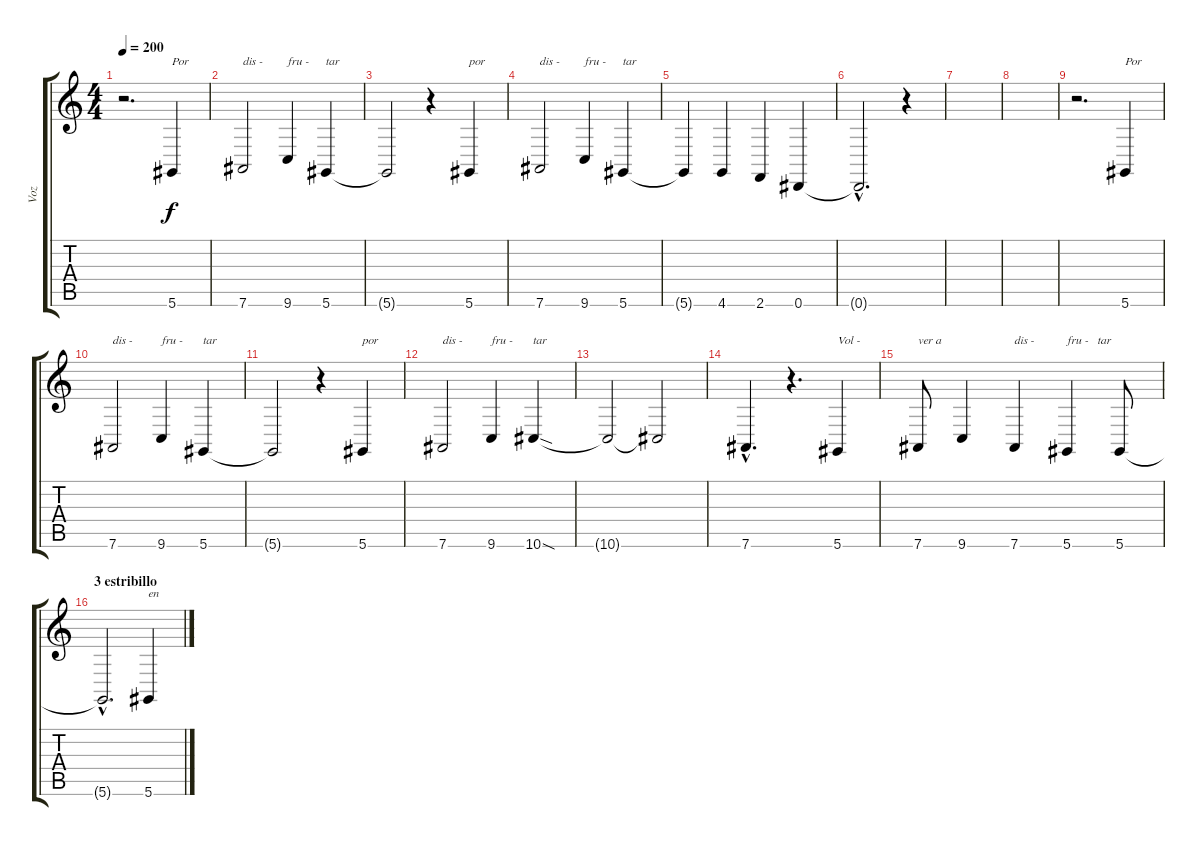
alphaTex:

\track ("Voz" "Voz") {instrument oboe}
\staff {score tabs}
\tuning (Eb4 Bb3 Gb3 Db3 Ab2 Eb2) {hide}
\ts (4 4)
\tempo 200
\clef g2
\ks c
r.2{d dy f} 5.6.4{txt "Por"} |
7.6.2{txt "dis -"} 9.6.4{txt "fru -"} 5.6.4{txt "tar"} |
5.6{t}.2 r.4 5.6.4{txt "por"} |
7.6.2{txt "dis -"} 9.6.4{txt "fru -"} 5.6.4{txt "tar"} |
5.6{t}.4 4.6.4 2.6.4 0.6.4 |
0.6{hac t}.2{d} r.4 |
|
|
r.2{d} 5.6.4{txt "Por"} |
7.6.2{txt "dis -"} 9.6.4{txt "fru -"} 5.6.4{txt "tar"} |
5.6{t}.2 r.4 5.6.4{txt "por"} |
7.6.2{txt "dis -"} 9.6.4{txt "fru -"} 10.6{sod}.4{txt "tar"} |
10.6{t}.2 10.6{t}.2 |
7.6{hac}.4{d} r.4{d} 5.6.4{txt "Vol -"} |
7.6.8{txt "ver a"} 9.6.4 7.6.4{txt "dis -"} 5.6.4{txt "fru -   tar"} 5.6.8 |
\section ("" "3 estribillo")
5.6{hac t}.2{d} 5.6.4{txt "en"}
